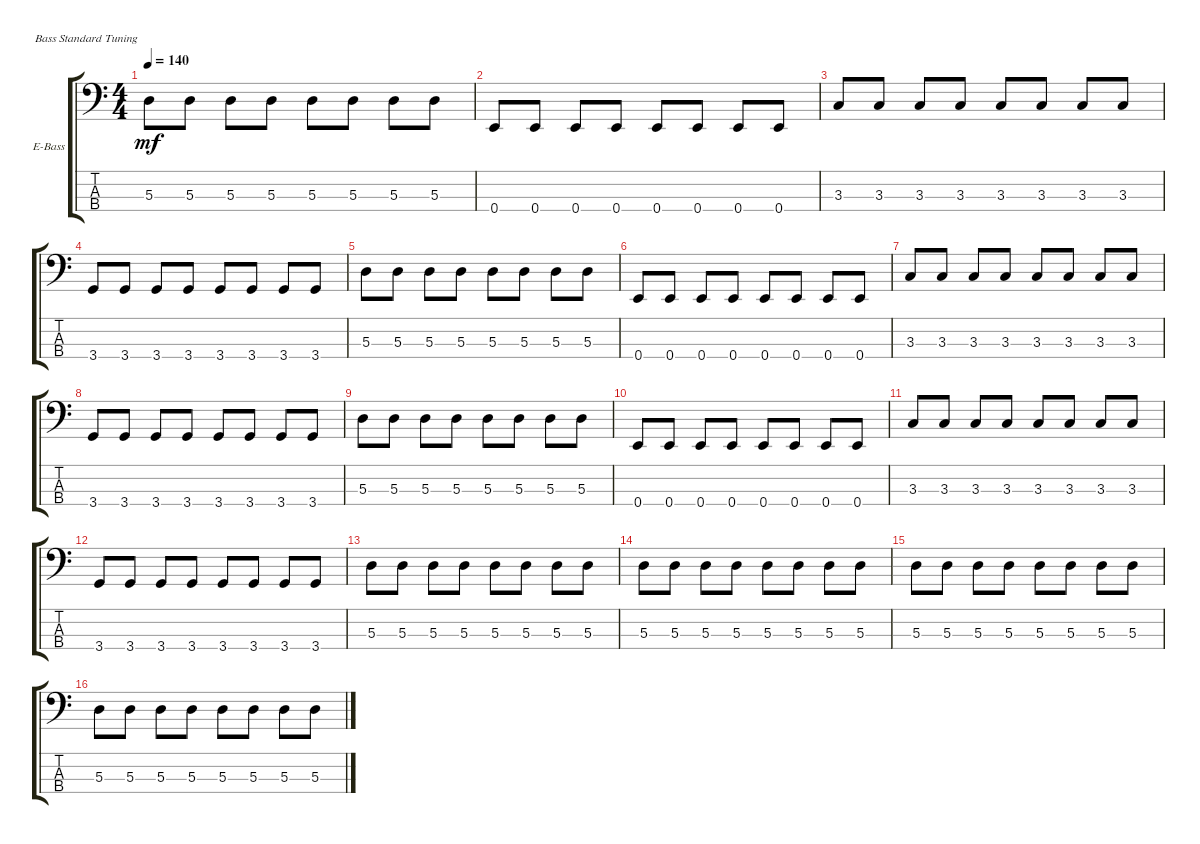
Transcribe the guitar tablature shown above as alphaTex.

\defaultSystemsLayout 4
\bracketExtendMode groupsimilarinstruments
\firstSystemTrackNameOrientation horizontal
\otherSystemsTrackNameOrientation horizontal
\track ("Electric Bass" "E-Bass") {instrument electricbassfinger}
\staff {score tabs}
\tuning (G2 D2 A1 E1)
\ts (4 4)
\tempo 140
\clef f4
\ks c
5.3.8{dy mf} 5.3.8 5.3.8 5.3.8 5.3.8 5.3.8 5.3.8 5.3.8 |
0.4.8 0.4.8 0.4.8 0.4.8 0.4.8 0.4.8 0.4.8 0.4.8 |
3.3.8 3.3.8 3.3.8 3.3.8 3.3.8 3.3.8 3.3.8 3.3.8 |
3.4.8 3.4.8 3.4.8 3.4.8 3.4.8 3.4.8 3.4.8 3.4.8 |
5.3.8 5.3.8 5.3.8 5.3.8 5.3.8 5.3.8 5.3.8 5.3.8 |
0.4.8 0.4.8 0.4.8 0.4.8 0.4.8 0.4.8 0.4.8 0.4.8 |
3.3.8 3.3.8 3.3.8 3.3.8 3.3.8 3.3.8 3.3.8 3.3.8 |
3.4.8 3.4.8 3.4.8 3.4.8 3.4.8 3.4.8 3.4.8 3.4.8 |
5.3.8 5.3.8 5.3.8 5.3.8 5.3.8 5.3.8 5.3.8 5.3.8 |
0.4.8 0.4.8 0.4.8 0.4.8 0.4.8 0.4.8 0.4.8 0.4.8 |
3.3.8 3.3.8 3.3.8 3.3.8 3.3.8 3.3.8 3.3.8 3.3.8 |
3.4.8 3.4.8 3.4.8 3.4.8 3.4.8 3.4.8 3.4.8 3.4.8 |
5.3.8 5.3.8 5.3.8 5.3.8 5.3.8 5.3.8 5.3.8 5.3.8 |
5.3.8 5.3.8 5.3.8 5.3.8 5.3.8 5.3.8 5.3.8 5.3.8 |
5.3.8 5.3.8 5.3.8 5.3.8 5.3.8 5.3.8 5.3.8 5.3.8 |
5.3.8 5.3.8 5.3.8 5.3.8 5.3.8 5.3.8 5.3.8 5.3.8
